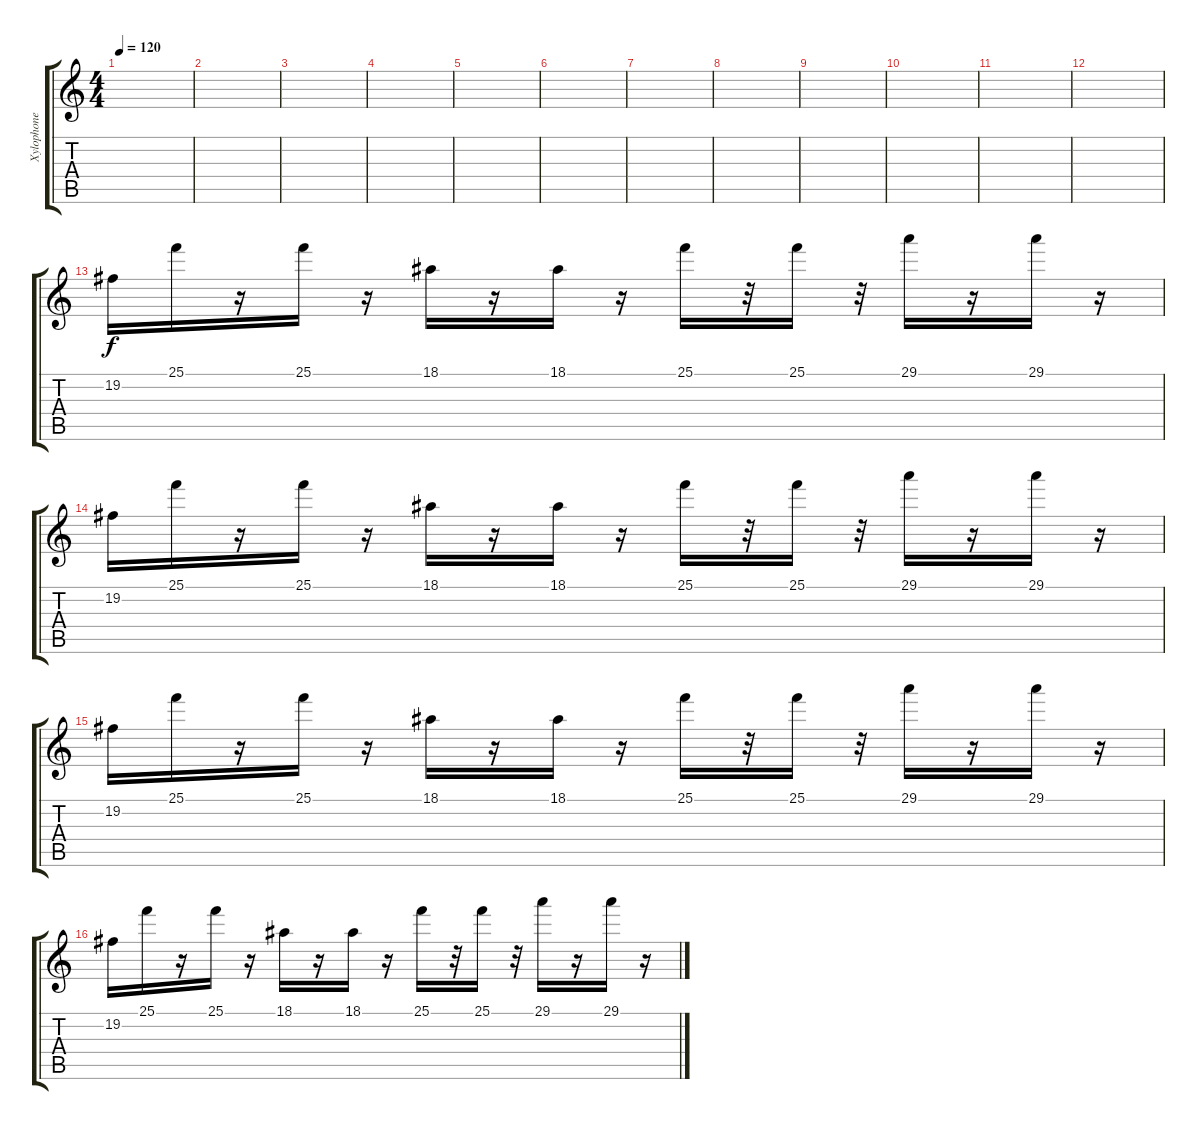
\track ("Xylophone (Chassagne)" "Xylophone ") {instrument celesta}
\staff {score tabs}
\tuning (E4 B3 G3 D3 A2 E2) {hide}
\ts (4 4)
\tempo 120
\clef g2
\ks c
|
|
|
|
|
|
|
|
|
|
|
|
19.2.16 25.1.16 r.16 25.1.16 r.16 18.1.16 r.16 18.1.16 r.16 25.1.16 r.32 25.1.16 r.32 29.1.16 r.16 29.1.16 r.16 |
19.2.16 25.1.16 r.16 25.1.16 r.16 18.1.16 r.16 18.1.16 r.16 25.1.16 r.32 25.1.16 r.32 29.1.16 r.16 29.1.16 r.16 |
19.2.16 25.1.16 r.16 25.1.16 r.16 18.1.16 r.16 18.1.16 r.16 25.1.16 r.32 25.1.16 r.32 29.1.16 r.16 29.1.16 r.16 |
19.2.16 25.1.16 r.16 25.1.16 r.16 18.1.16 r.16 18.1.16 r.16 25.1.16 r.32 25.1.16 r.32 29.1.16 r.16 29.1.16 r.16
